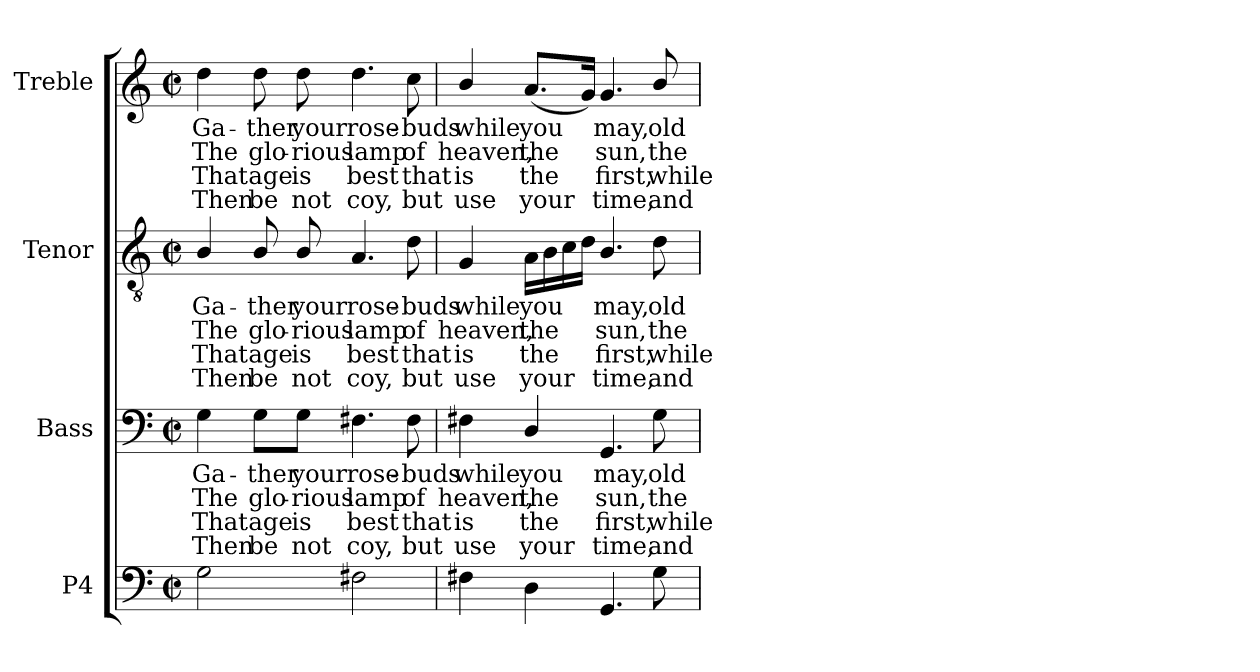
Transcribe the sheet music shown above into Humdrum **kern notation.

**kern	**kern	**text	**text	**text	**text	**kern	**text	**text	**text	**text	**kern	**text	**text	**text	**text
*part4	*part3	*part3	*part3	*part3	*part3	*part2	*part2	*part2	*part2	*part2	*part1	*part1	*part1	*part1	*part1
*staff4	*staff3	*staff3	*staff3	*staff3	*staff3	*staff2	*staff2	*staff2	*staff2	*staff2	*staff1	*staff1	*staff1	*staff1	*staff1
*I"P4	*I"Bass	*	*	*	*	*I"Tenor	*	*	*	*	*I"Treble	*	*	*	*
*	*I'B.	*	*	*	*	*I'T.	*	*	*	*	*I'Tr.	*	*	*	*
!!LO:PB:g=z
*clefF4	*clefF4	*	*	*	*	*clefGv2	*	*	*	*	*clefG2	*	*	*	*
*	*	*	*	*	*	*ITrd7c12	*	*	*	*	*	*	*	*	*
*k[]	*k[]	*	*	*	*	*k[]	*	*	*	*	*k[]	*	*	*	*
*C:	*C:	*	*	*	*	*C:	*	*	*	*	*C:	*	*	*	*
*M2/2	*M2/2	*	*	*	*	*M2/2	*	*	*	*	*M2/2	*	*	*	*
*met(c|)	*met(c|)	*	*	*	*	*met(c|)	*	*	*	*	*met(c|)	*	*	*	*
=1	=1	=1	=1	=1	=1	=1	=1	=1	=1	=1	=1	=1	=1	=1	=1
!	!	!LO:LY:b:color=#000000	!LO:LY:b:color=#000000	!LO:LY:b:color=#000000	!LO:LY:b:color=#000000	!	!	!	!	!	!	!	!	!	!
!	!	!	!	!	!	!	!LO:LY:b:color=#000000	!LO:LY:b:color=#000000	!LO:LY:b:color=#000000	!LO:LY:b:color=#000000	!	!	!	!	!
!	!	!	!	!	!	!	!	!	!	!	!	!LO:LY:b:color=#000000	!LO:LY:b:color=#000000	!LO:LY:b:color=#000000	!LO:LY:b:color=#000000
2Gi\	4Gi\	Ga-	The	That	Then	4BBi/	Ga-	The	That	Then	4ddi\	Ga-	The	That	Then
!	!	!LO:LY:b:color=#000000	!LO:LY:b:color=#000000	!LO:LY:b:color=#000000	!LO:LY:b:color=#000000	!	!	!	!	!	!	!	!	!	!
!	!	!	!	!	!	!	!LO:LY:b:color=#000000	!LO:LY:b:color=#000000	!LO:LY:b:color=#000000	!LO:LY:b:color=#000000	!	!	!	!	!
!	!	!	!	!	!	!	!	!	!	!	!	!LO:LY:b:color=#000000	!LO:LY:b:color=#000000	!LO:LY:b:color=#000000	!LO:LY:b:color=#000000
.	8Gi\L	-ther	glo-	age	be	8BBi/	-ther	glo-	age	be	8ddi\	-ther	glo-	age	be
!	!	!LO:LY:b:color=#000000	!LO:LY:b:color=#000000	!LO:LY:b:color=#000000	!LO:LY:b:color=#000000	!	!	!	!	!	!	!	!	!	!
!	!	!	!	!	!	!	!LO:LY:b:color=#000000	!LO:LY:b:color=#000000	!LO:LY:b:color=#000000	!LO:LY:b:color=#000000	!	!	!	!	!
!	!	!	!	!	!	!	!	!	!	!	!	!LO:LY:b:color=#000000	!LO:LY:b:color=#000000	!LO:LY:b:color=#000000	!LO:LY:b:color=#000000
.	8Gi\J	your	-rious	is	not	8BBi/	your	-rious	is	not	8ddi\	your	-rious	is	not
!	!	!LO:LY:b:color=#000000	!LO:LY:b:color=#000000	!LO:LY:b:color=#000000	!LO:LY:b:color=#000000	!	!	!	!	!	!	!	!	!	!
!	!	!	!	!	!	!	!LO:LY:b:color=#000000	!LO:LY:b:color=#000000	!LO:LY:b:color=#000000	!LO:LY:b:color=#000000	!	!	!	!	!
!	!	!	!	!	!	!	!	!	!	!	!	!LO:LY:b:color=#000000	!LO:LY:b:color=#000000	!LO:LY:b:color=#000000	!LO:LY:b:color=#000000
2F#Xi\	4.F#Xi\	rose-	lamp	best	coy,	4.AAi/	rose-	lamp	best	coy,	4.ddi\	rose-	lamp	best	coy,
!	!	!LO:LY:b:color=#000000	!LO:LY:b:color=#000000	!LO:LY:b:color=#000000	!LO:LY:b:color=#000000	!	!	!	!	!	!	!	!	!	!
!	!	!	!	!	!	!	!LO:LY:b:color=#000000	!LO:LY:b:color=#000000	!LO:LY:b:color=#000000	!LO:LY:b:color=#000000	!	!	!	!	!
!	!	!	!	!	!	!	!	!	!	!	!	!LO:LY:b:color=#000000	!LO:LY:b:color=#000000	!LO:LY:b:color=#000000	!LO:LY:b:color=#000000
.	8F#i\	-buds	of	that	but	8Di\	-buds	of	that	but	8cci\	-buds	of	that	but
=2	=2	=2	=2	=2	=2	=2	=2	=2	=2	=2	=2	=2	=2	=2	=2
!	!	!LO:LY:b:color=#000000	!LO:LY:b:color=#000000	!LO:LY:b:color=#000000	!LO:LY:b:color=#000000	!	!	!	!	!	!	!	!	!	!
!	!	!	!	!	!	!	!LO:LY:b:color=#000000	!LO:LY:b:color=#000000	!LO:LY:b:color=#000000	!LO:LY:b:color=#000000	!	!	!	!	!
!	!	!	!	!	!	!	!	!	!	!	!	!LO:LY:b:color=#000000	!LO:LY:b:color=#000000	!LO:LY:b:color=#000000	!LO:LY:b:color=#000000
4F#Xi\	4F#Xi\	while	heaven,	is	use	4GGi/	while	heaven,	is	use	4bi/	while	heaven,	is	use
!	!	!LO:LY:b:color=#000000	!LO:LY:b:color=#000000	!LO:LY:b:color=#000000	!LO:LY:b:color=#000000	!	!	!	!	!	!	!	!	!	!
!	!	!	!	!	!	!	!LO:LY:b:color=#000000	!LO:LY:b:color=#000000	!LO:LY:b:color=#000000	!LO:LY:b:color=#000000	!	!	!	!	!
!	!	!	!	!	!	!	!	!	!	!	!	!LO:LY:b:color=#000000	!LO:LY:b:color=#000000	!LO:LY:b:color=#000000	!LO:LY:b:color=#000000
4Di\	4Di/	you	the	the	your	16AAi\LL	you	the	the	your	(8.ai/L	you	the	the	your
.	.	.	.	.	.	16BBi\	.	.	.	.	.	.	.	.	.
.	.	.	.	.	.	16Ci\	.	.	.	.	.	.	.	.	.
.	.	.	.	.	.	16Di\JJ	.	.	.	.	16gi/Jk)	.	.	.	.
!	!	!LO:LY:b:color=#000000	!LO:LY:b:color=#000000	!LO:LY:b:color=#000000	!LO:LY:b:color=#000000	!	!	!	!	!	!	!	!	!	!
!	!	!	!	!	!	!	!LO:LY:b:color=#000000	!LO:LY:b:color=#000000	!LO:LY:b:color=#000000	!LO:LY:b:color=#000000	!	!	!	!	!
!	!	!	!	!	!	!	!	!	!	!	!	!LO:LY:b:color=#000000	!LO:LY:b:color=#000000	!LO:LY:b:color=#000000	!LO:LY:b:color=#000000
4.GGi/	4.GGi/	may,	sun,	first,	time,	4.BBi/	may,	sun,	first,	time,	4.gi/	may,	sun,	first,	time,
!	!	!LO:LY:b:color=#000000	!LO:LY:b:color=#000000	!LO:LY:b:color=#000000	!LO:LY:b:color=#000000	!	!	!	!	!	!	!	!	!	!
!	!	!	!	!	!	!	!LO:LY:b:color=#000000	!LO:LY:b:color=#000000	!LO:LY:b:color=#000000	!LO:LY:b:color=#000000	!	!	!	!	!
!	!	!	!	!	!	!	!	!	!	!	!	!LO:LY:b:color=#000000	!LO:LY:b:color=#000000	!LO:LY:b:color=#000000	!LO:LY:b:color=#000000
8Gi\	8Gi\	old	the	while	and	8Di\	old	the	while	and	8bi/	old	the	while	and
=	=	=	=	=	=	=	=	=	=	=	=	=	=	=	=
*-	*-	*-	*-	*-	*-	*-	*-	*-	*-	*-	*-	*-	*-	*-	*-
